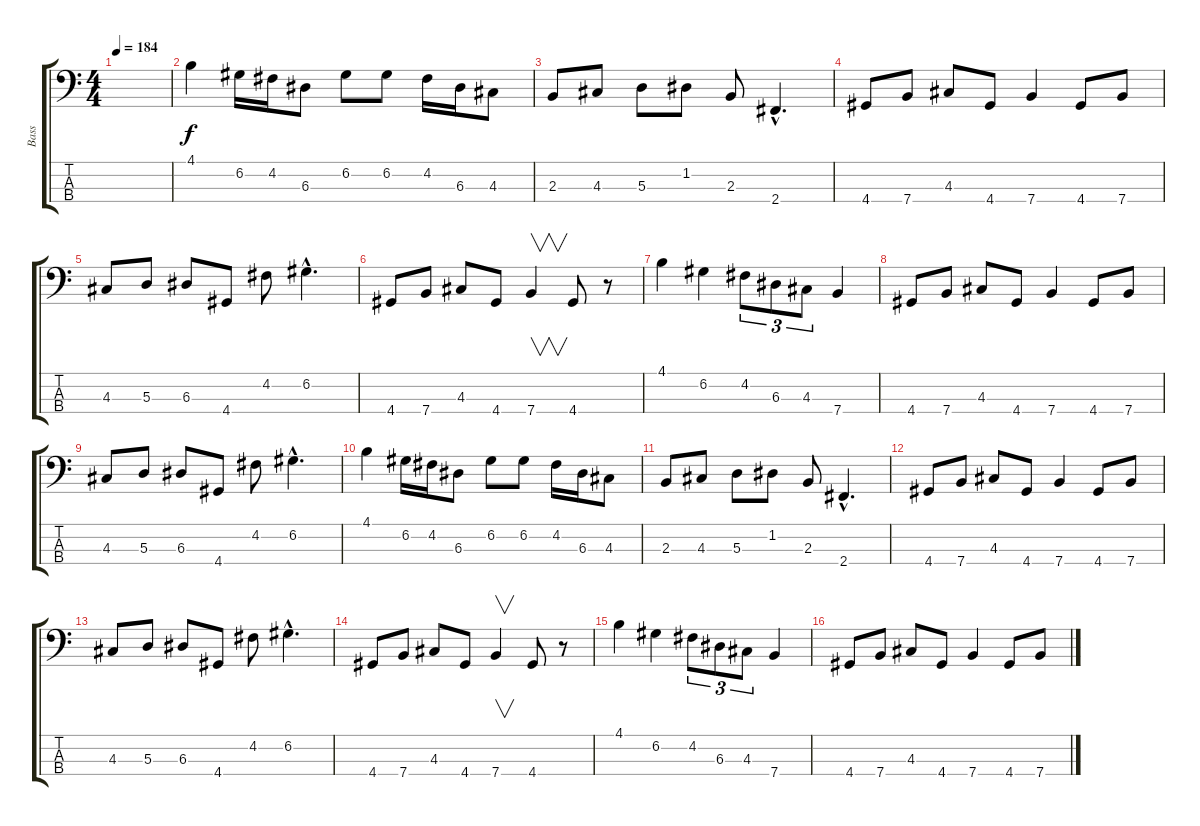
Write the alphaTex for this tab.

\track ("Bass" "Bass") {instrument electricbassfinger}
\staff {score tabs}
\tuning (G2 D2 A1 E1) {hide}
\ts (4 4)
\tempo 184
\clef f4
\ks c
|
4.1.4 6.2.16 4.2.16 6.3.8 6.2.8 6.2.8 4.2.16 6.3.16 4.3.8 |
2.3.8 4.3.8 5.3.8 1.2.8 2.3.8 2.4{hac}.4{d} |
4.4.8 7.4.8 4.3.8 4.4.8 7.4.4 4.4.8 7.4.8 |
4.3.8 5.3.8 6.3.8 4.4.8 4.2.8 6.2{hac}.4{d} |
4.4.8 7.4.8 4.3.8 4.4.8 7.4.4{v} 4.4.8 r.8 |
4.1.4 6.2.4 4.2.8{tu (3 2)} 6.3.8{tu (3 2)} 4.3.8{tu (3 2)} 7.4.4 |
4.4.8 7.4.8 4.3.8 4.4.8 7.4.4 4.4.8 7.4.8 |
4.3.8 5.3.8 6.3.8 4.4.8 4.2.8 6.2{hac}.4{d} |
4.1.4 6.2.16 4.2.16 6.3.8 6.2.8 6.2.8 4.2.16 6.3.16 4.3.8 |
2.3.8 4.3.8 5.3.8 1.2.8 2.3.8 2.4{hac}.4{d} |
4.4.8 7.4.8 4.3.8 4.4.8 7.4.4 4.4.8 7.4.8 |
4.3.8 5.3.8 6.3.8 4.4.8 4.2.8 6.2{hac}.4{d} |
4.4.8 7.4.8 4.3.8 4.4.8 7.4.4{v} 4.4.8 r.8 |
4.1.4 6.2.4 4.2.8{tu (3 2)} 6.3.8{tu (3 2)} 4.3.8{tu (3 2)} 7.4.4 |
4.4.8 7.4.8 4.3.8 4.4.8 7.4.4 4.4.8 7.4.8
